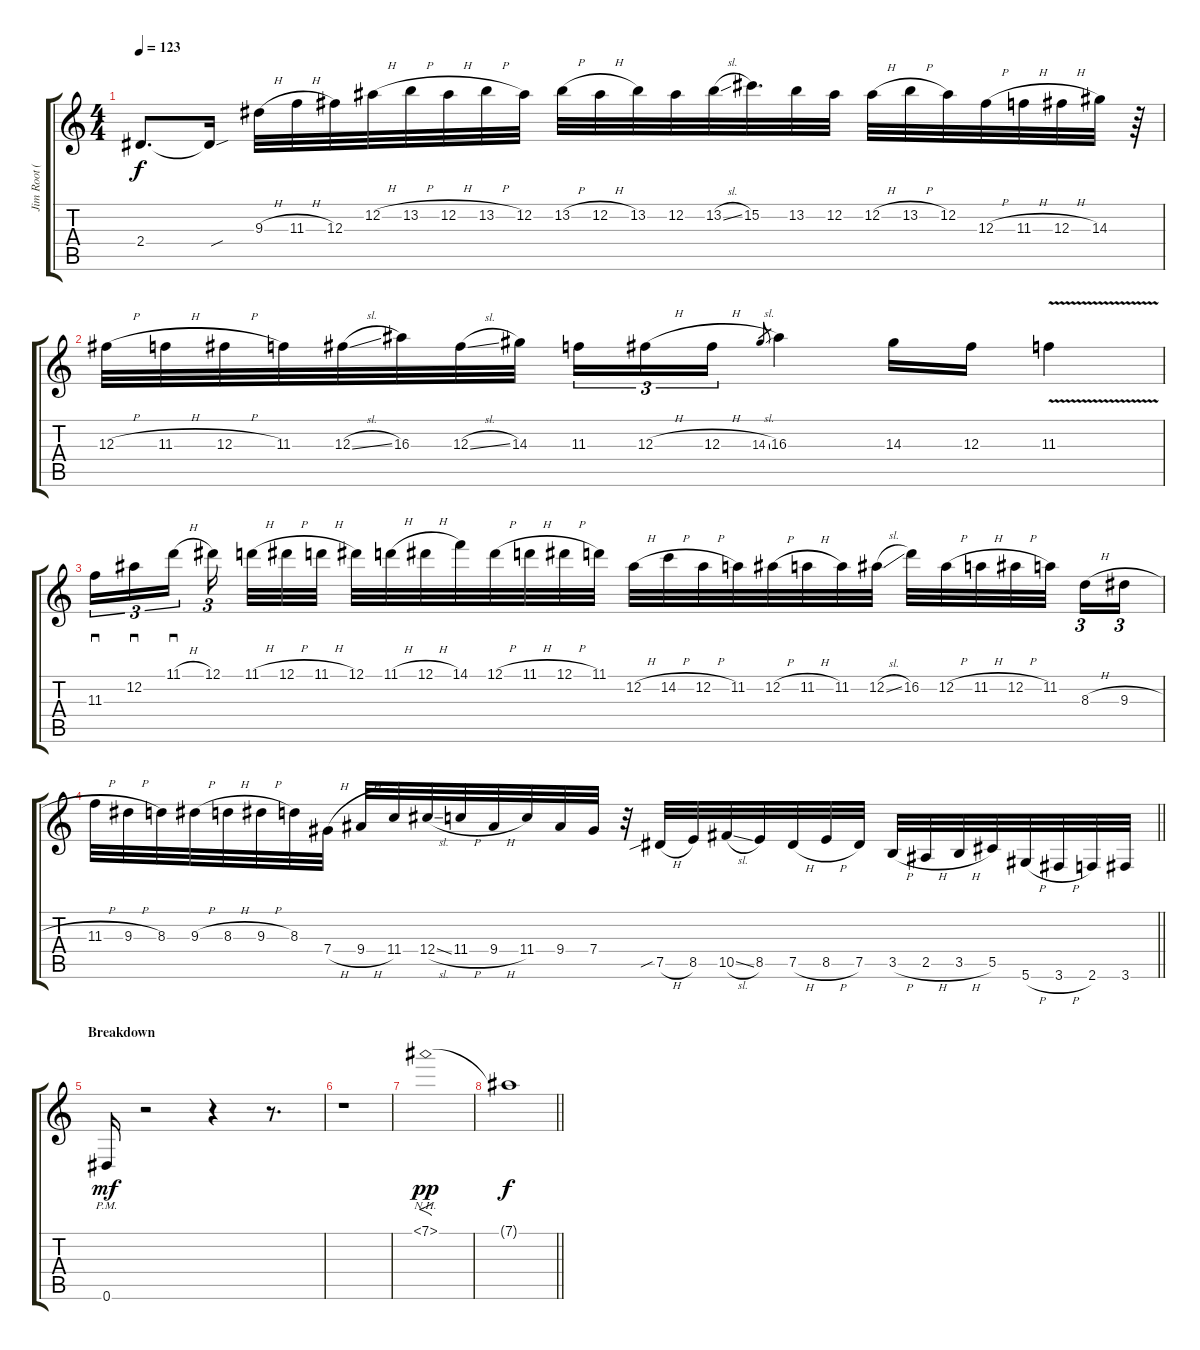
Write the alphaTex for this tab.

\track ("Jim Root (Solo Guitar)" "Jim Root (") {instrument distortionguitar}
\staff {score tabs}
\tuning (Eb4 Bb3 Gb3 Db3 Ab2 Eb2) {hide}
\ts (4 4)
\tempo 123
\clef g2
\ks c
2.4.8{d dy f} 2.4{sou t}.16 9.3{h}.32 11.3{h}.32 12.3.32 12.2{h}.32 13.2{h}.32 12.2{h}.32 13.2{h}.32 12.2.32 13.2{h}.32 12.2{h}.32 13.2.32 12.2.32 13.2{sl}.32 15.2.32{d} 13.2.32 12.2.32 12.2{h}.32 13.2{h}.32 12.2.32 12.3{h}.32 11.3{h}.32 12.3{h}.32 14.3.32 r.64 |
12.3{h}.32 11.3{h}.32 12.3{h}.32 11.3.32 12.3{sl}.32 16.3.32 12.3{sl}.32 14.3.32 11.3.16{tu (3 2)} 12.3{h}.16{tu (3 2)} 12.3{h}.16{tu (3 2)} 14.3{sl}.8{gr} 16.3.4 14.3.16 12.3.16 11.3{v}.4 |
11.3.16{sd tu (3 2)} 12.2.16{sd tu (3 2)} 11.1{h}.16{sd tu (3 2) beam splitsecondary} 12.1.16{tu (3 2) beam splitsecondary} 11.1{h}.32 12.1{h}.32 11.1{h}.32 12.1.32 11.1{h}.32 12.1{h}.32 14.1.32 12.1{h}.32 11.1{h}.32 12.1{h}.32 11.1.32 12.2{h}.32 14.2{h}.32 12.2{h}.32 11.2.32 12.2{h}.32 11.2{h}.32 11.2.32 12.2{sl}.32 16.2.32 12.2{h}.32 11.2{h}.32 12.2{h}.32 11.2.32{beam splitsecondary} 8.3{h}.16{tu (3 2)} 9.3{h}.16{tu (3 2)} |
\barLineRight lightlight
11.3{h}.32 9.3{h}.32 8.3.32 9.3{h}.32 8.3{h}.32 9.3{h}.32 8.3.32 7.4{h}.32 9.4{h}.32 11.4.32 12.4{sl}.32 11.4{h}.32 9.4{h}.32 11.4.32 9.4.32 7.4.32 r.32 7.5{sib h}.32 8.5.32 10.5{sl}.32 8.5.32 7.5{h}.32 8.5{h}.32 7.5.32 3.5{h}.32 2.5{h}.32 3.5{h}.32 5.5.32 5.6{h}.32 3.6{h}.32 2.6.32 3.6.32 |
\section ("" "Breakdown")
0.6{pm}.16{dy mf} r.2 r.4 r.8{d} |
r.1 |
7.1{nh}.1{f dy pp balance 2} |
\barLineRight lightlight
7.1{t}.1{dy f}
